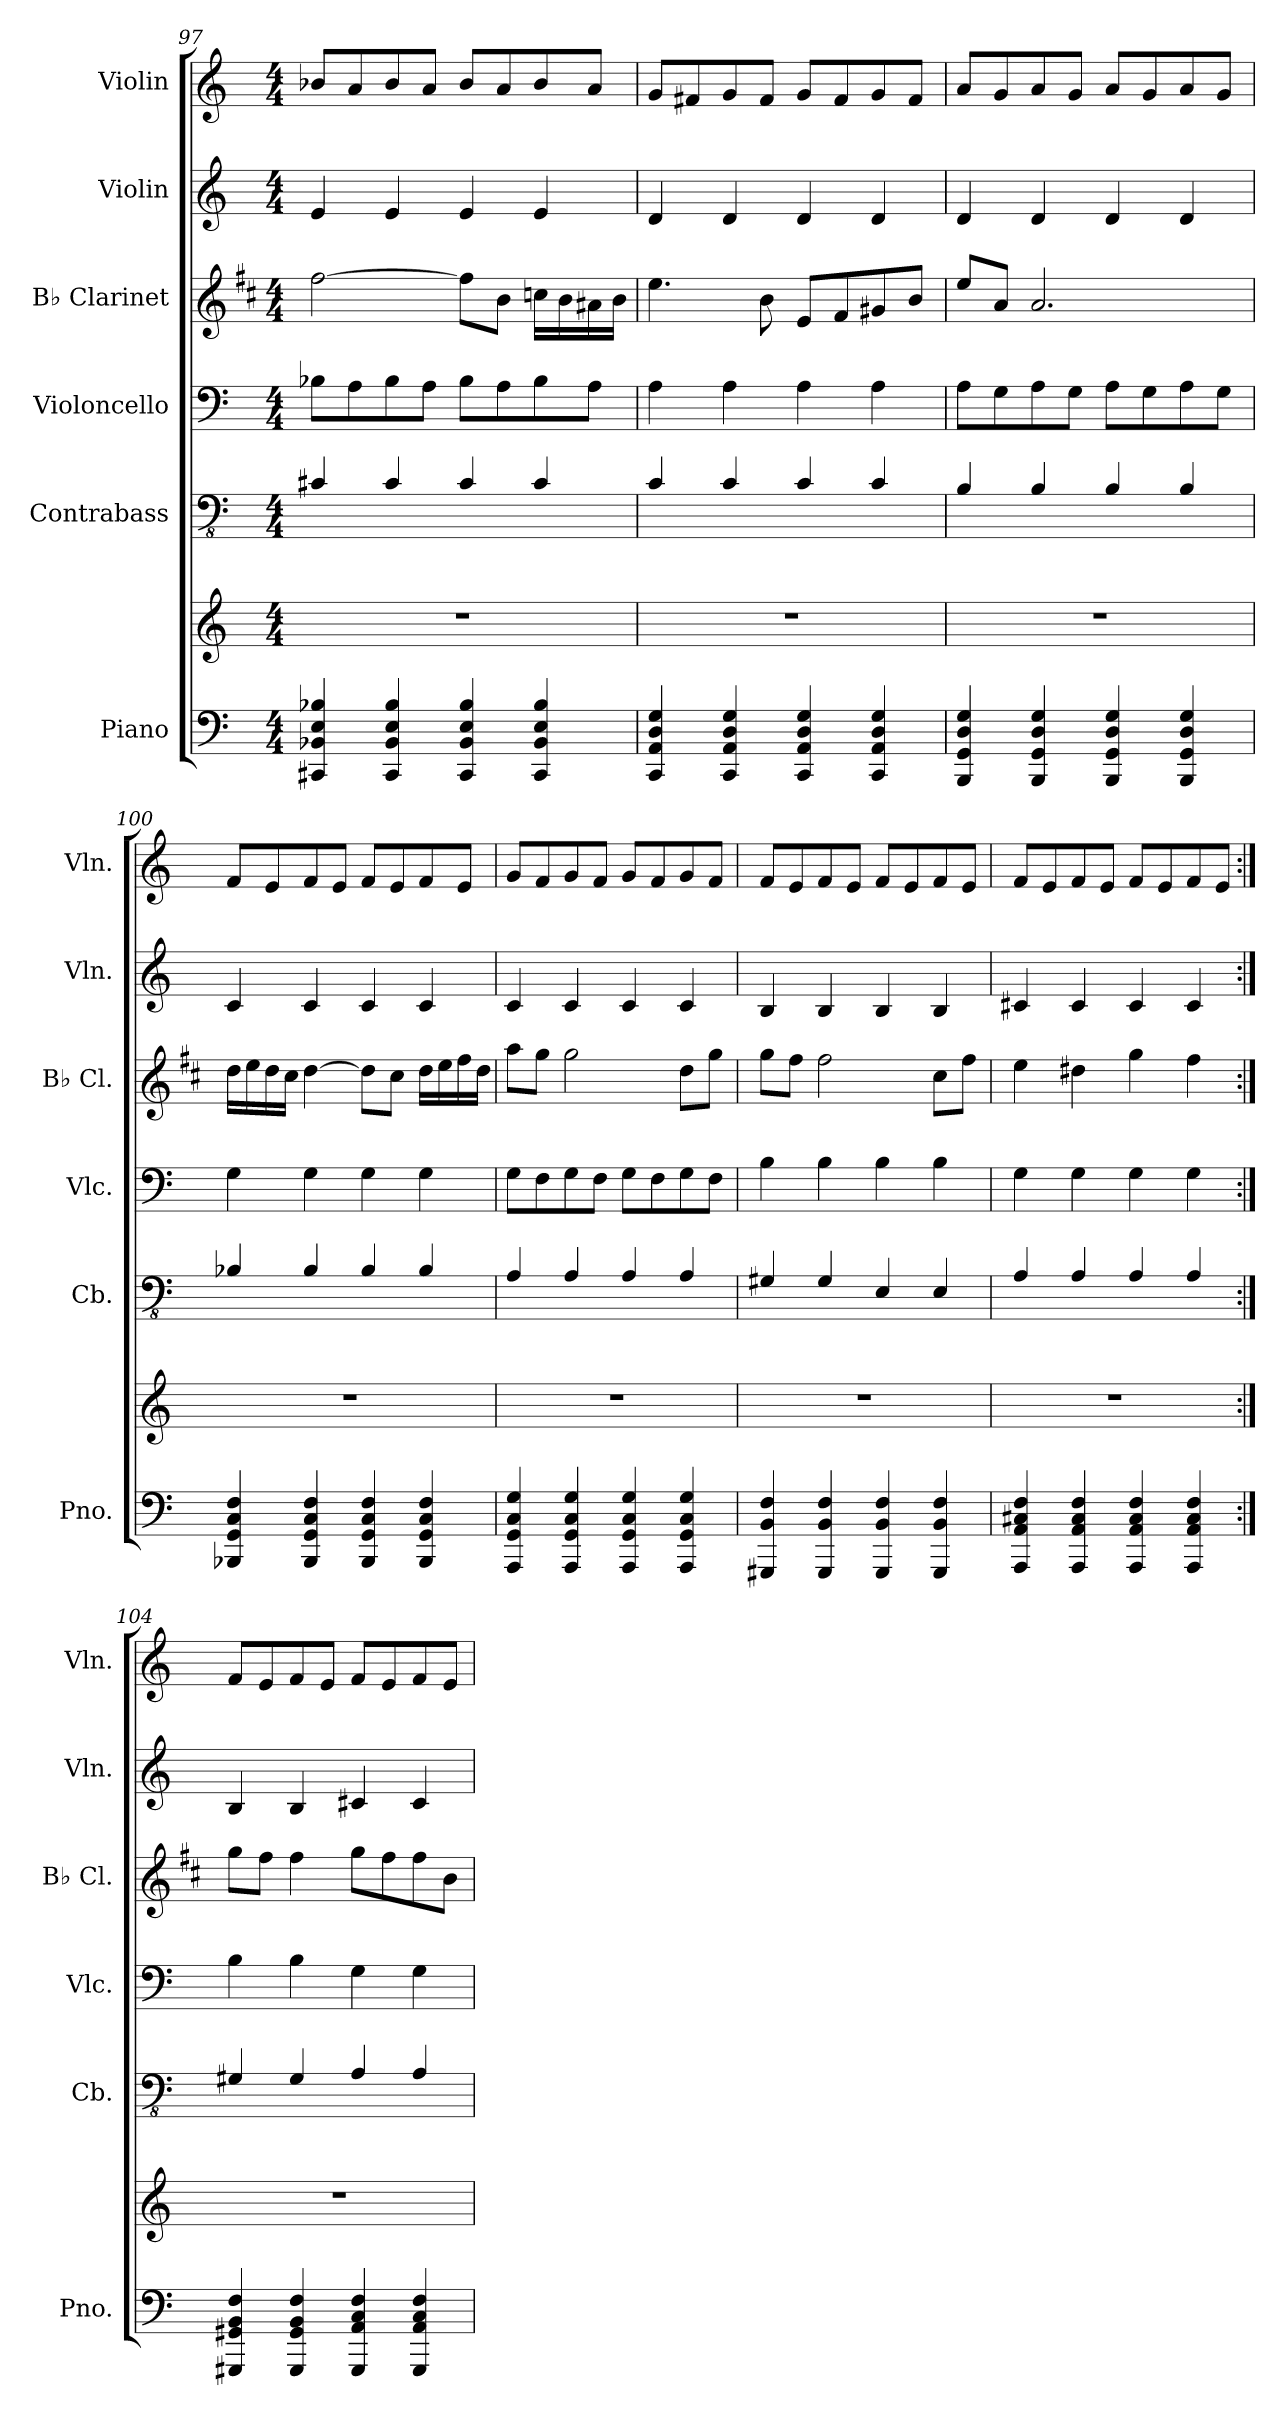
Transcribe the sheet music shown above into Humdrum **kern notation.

**kern	**kern	**kern	**kern	**kern	**kern	**kern
*part6	*part6	*part5	*part4	*part3	*part2	*part1
*staff7	*staff6	*staff5	*staff4	*staff3	*staff2	*staff1
*I"Piano	*	*I"Contrabass	*I"Violoncello	*I"B♭ Clarinet	*I"Violin	*I"Violin
*I'Pno.	*	*I'Cb.	*I'Vlc.	*I'B♭ Cl.	*I'Vln.	*I'Vln.
*clefF4	*clefG2	*clefFv4	*clefF4	*clefG2	*clefG2	*clefG2
*	*	*ITrd7c12	*	*ITrd1c2	*	*
*k[]	*k[]	*k[]	*k[]	*k[]	*k[]	*k[]
*C:	*C:	*C:	*C:	*C:	*C:	*C:
*M4/4	*M4/4	*M4/4	*M4/4	*M4/4	*M4/4	*M4/4
=97	=97	=97	=97	=97	=97	=97
4CC#X/ 4BB-X/ 4E/ 4B-X/	1r	4CC#X/	8B-X\L	[2ee\	4e/	8b-X/L
.	.	.	8A\	.	.	8a/
4CC#/ 4BB-/ 4E/ 4B-/	.	4CC#/	8B-\	.	4e/	8b-/
.	.	.	8A\J	.	.	8a/J
4CC#/ 4BB-/ 4E/ 4B-/	.	4CC#/	8B-\L	8ee\L]	4e/	8b-/L
.	.	.	8A\	8a\J	.	8a/
4CC#/ 4BB-/ 4E/ 4B-/	.	4CC#/	8B-\	16b-X\LL	4e/	8b-/
.	.	.	.	16a\	.	.
.	.	.	8A\J	16g#X\	.	8a/J
.	.	.	.	16a\JJ	.	.
=98	=98	=98	=98	=98	=98	=98
4CC/ 4AA/ 4D/ 4G/	1r	4CC/	4A\	4.dd\	4d/	8g/L
.	.	.	.	.	.	8f#X/
4CC/ 4AA/ 4D/ 4G/	.	4CC/	4A\	.	4d/	8g/
.	.	.	.	8a\	.	8f#/J
4CC/ 4AA/ 4D/ 4G/	.	4CC/	4A\	8d/L	4d/	8g/L
.	.	.	.	8e/	.	8f#/
4CC/ 4AA/ 4D/ 4G/	.	4CC/	4A\	8f#X/	4d/	8g/
.	.	.	.	8a/J	.	8f#/J
=99	=99	=99	=99	=99	=99	=99
4BBB/ 4GG/ 4D/ 4G/	1r	4BBB/	8A\L	8dd/L	4d/	8a/L
.	.	.	8G\	8g/J	.	8g/
4BBB/ 4GG/ 4D/ 4G/	.	4BBB/	8A\	2.g/	4d/	8a/
.	.	.	8G\J	.	.	8g/J
4BBB/ 4GG/ 4D/ 4G/	.	4BBB/	8A\L	.	4d/	8a/L
.	.	.	8G\	.	.	8g/
4BBB/ 4GG/ 4D/ 4G/	.	4BBB/	8A\	.	4d/	8a/
.	.	.	8G\J	.	.	8g/J
!!LO:PB:g=z
=100	=100	=100	=100	=100	=100	=100
4BBB-X/ 4GG/ 4C/ 4F/	1r	4BBB-X/	4G\	16cc\LL	4c/	8f/L
.	.	.	.	16dd\	.	.
.	.	.	.	16cc\	.	8e/
.	.	.	.	16b\JJ	.	.
4BBB-/ 4GG/ 4C/ 4F/	.	4BBB-/	4G\	[4cc\	4c/	8f/
.	.	.	.	.	.	8e/J
4BBB-/ 4GG/ 4C/ 4F/	.	4BBB-/	4G\	8cc\L]	4c/	8f/L
.	.	.	.	8b\J	.	8e/
4BBB-/ 4GG/ 4C/ 4F/	.	4BBB-/	4G\	16cc\LL	4c/	8f/
.	.	.	.	16dd\	.	.
.	.	.	.	16ee\	.	8e/J
.	.	.	.	16cc\JJ	.	.
=101	=101	=101	=101	=101	=101	=101
4AAA/ 4GG/ 4C/ 4G/	1r	4AAA/	8G\L	8gg\L	4c/	8g/L
.	.	.	8F\	8ff\J	.	8f/
4AAA/ 4GG/ 4C/ 4G/	.	4AAA/	8G\	2ff\	4c/	8g/
.	.	.	8F\J	.	.	8f/J
4AAA/ 4GG/ 4C/ 4G/	.	4AAA/	8G\L	.	4c/	8g/L
.	.	.	8F\	.	.	8f/
4AAA/ 4GG/ 4C/ 4G/	.	4AAA/	8G\	8cc\L	4c/	8g/
.	.	.	8F\J	8ff\J	.	8f/J
=102	=102	=102	=102	=102	=102	=102
4GGG#X/ 4BB/ 4F/	1r	4GGG#X/	4B\	8ff\L	4B/	8f/L
.	.	.	.	8ee\J	.	8e/
4GGG#/ 4BB/ 4F/	.	4GGG#/	4B\	2ee\	4B/	8f/
.	.	.	.	.	.	8e/J
4GGG#/ 4BB/ 4F/	.	4EEE/	4B\	.	4B/	8f/L
.	.	.	.	.	.	8e/
4GGG#/ 4BB/ 4F/	.	4EEE/	4B\	8b\L	4B/	8f/
.	.	.	.	8ee\J	.	8e/J
!!LO:PB:g=z
=103	=103	=103	=103	=103	=103	=103
4AAA/ 4AA/ 4C#X/ 4F/	1r	4AAA/	4G\	4dd\	4c#X/	8f/L
.	.	.	.	.	.	8e/
4AAA/ 4AA/ 4C#/ 4F/	.	4AAA/	4G\	4cc#X\	4c#/	8f/
.	.	.	.	.	.	8e/J
4AAA/ 4AA/ 4C#/ 4F/	.	4AAA/	4G\	4ff\	4c#/	8f/L
.	.	.	.	.	.	8e/
4AAA/ 4AA/ 4C#/ 4F/	.	4AAA/	4G\	4ee\	4c#/	8f/
.	.	.	.	.	.	8e/J
=104:|!	=104:|!	=104:|!	=104:|!	=104:|!	=104:|!	=104:|!
4GGG#X/ 4GG#X/ 4BB/ 4F/	1r	4GGG#X/	4B\	8ff\L	4B/	8f/L
.	.	.	.	8ee\J	.	8e/
4GGG#/ 4GG#/ 4BB/ 4F/	.	4GGG#/	4B\	4ee\	4B/	8f/
.	.	.	.	.	.	8e/J
4GGG#/ 4AA/ 4C/ 4F/	.	4AAA/	4G\	8ff\L	4c#X/	8f/L
.	.	.	.	8ee\	.	8e/
4GGG#/ 4AA/ 4C/ 4F/	.	4AAA/	4G\	8ee\	4c#/	8f/
.	.	.	.	8a\J	.	8e/J
=	=	=	=	=	=	=
*-	*-	*-	*-	*-	*-	*-
